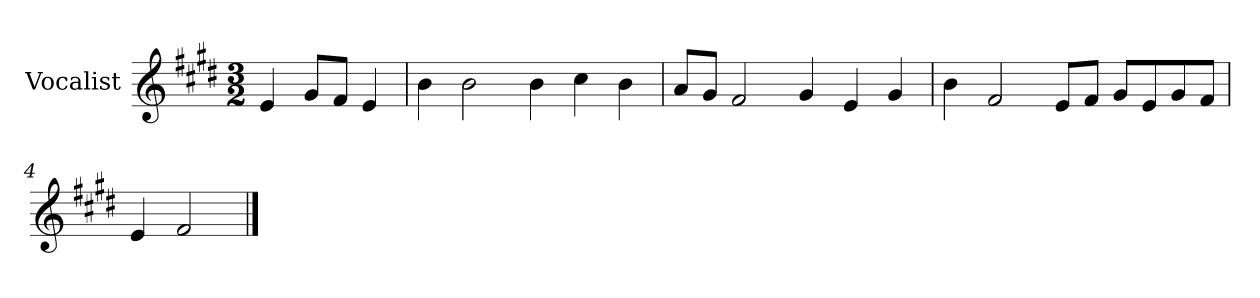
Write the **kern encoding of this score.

**kern
*part1
*staff1
*I"Vocalist
*k[f#c#g#d#]
*E:
*M3/2
=
4e
8g#L
8f#J
4e
=1
4b
2b
4b
4cc#
4b
=2
8aL
8g#J
2f#
4g#
4e
4g#
=3
4b
2f#
8eL
8f#J
8g#L
8e
8g#
8f#J
=4
4e
2f#
==
*-
